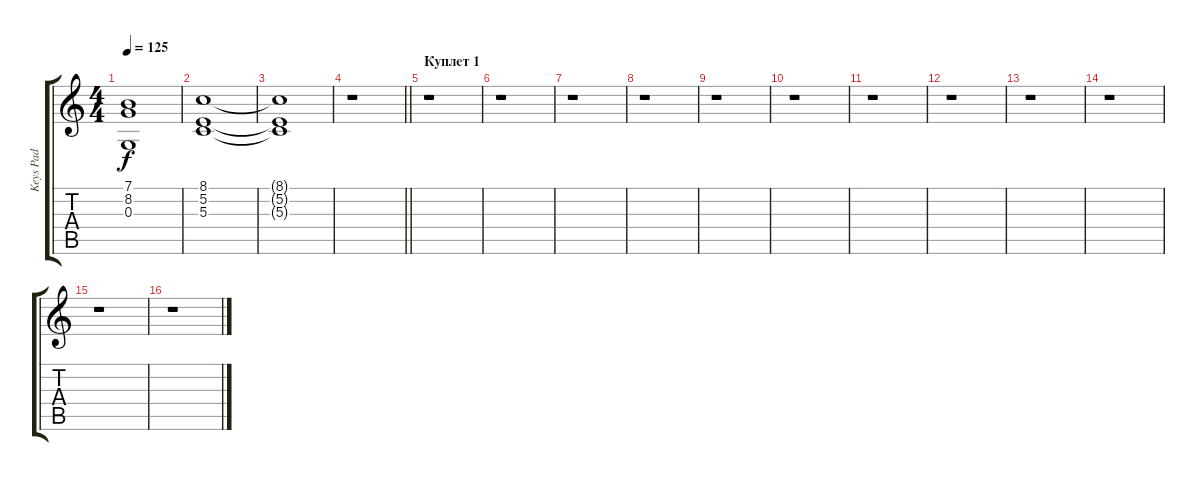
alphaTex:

\track ("Keys Pad" "Keys Pad") {instrument synthstrings1}
\staff {score tabs}
\tuning (E4 B3 G3 D3 A2 E2) {hide}
\ts (4 4)
\tempo 125
\clef g2
\ks c
(7.1 8.2 0.3).1{dy f} |
(8.1 5.2 5.3).1 |
(8.1{t} 5.2{t} 5.3{t}).1 |
\barLineRight lightlight
r.1 |
\section ("" "Куплет 1")
r.1 |
r.1 |
r.1 |
r.1 |
r.1 |
r.1 |
r.1 |
r.1 |
r.1 |
r.1 |
r.1 |
r.1
